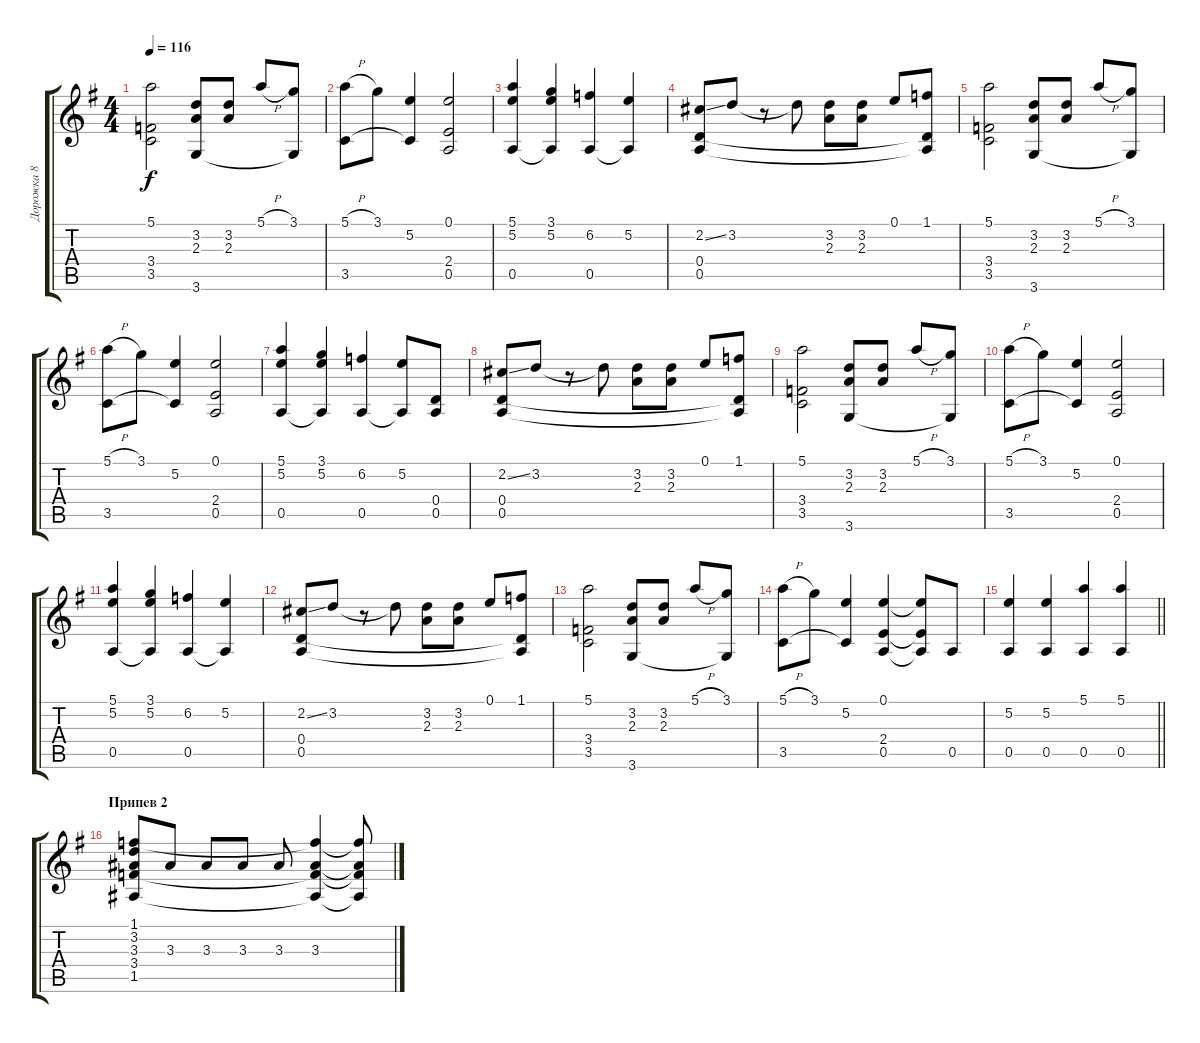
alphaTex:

\track ("Дорожка 8" "Дорожка 8") {instrument acousticguitarsteel}
\staff {score tabs}
\tuning (E4 B3 G3 D3 A2 E2) {hide}
\ts (4 4)
\tempo 116
\clef g2
\ks eminor
(5.1 3.4 3.5).2{dy f} (3.2 2.3 3.6).8 (3.2 2.3).8 5.1{h}.8 (3.1 3.6{t}).8 |
(5.1{h} 3.5).8 3.1.8 (5.2 3.5{t}).4 (0.1 2.4 0.5).2 |
(5.1 5.2 0.5).4 (3.1 5.2 0.5{t}).4 (6.2 0.5).4 (5.2 0.5{t}).4 |
(2.2{ss} 0.4 0.5).8 3.2.8 r.8 3.2{t}.8 (3.2 2.3).8 (3.2 2.3).8 0.1.8 (1.1 0.4{t} 0.5{t}).8 |
(5.1 3.4 3.5).2 (3.2 2.3 3.6).8 (3.2 2.3).8 5.1{h}.8 (3.1 3.6{t}).8 |
(5.1{h} 3.5).8 3.1.8 (5.2 3.5{t}).4 (0.1 2.4 0.5).2 |
(5.1 5.2 0.5).4 (3.1 5.2 0.5{t}).4 (6.2 0.5).4 (5.2 0.5{t}).8 (0.4 0.5).8 |
(2.2{ss} 0.4 0.5).8 3.2.8 r.8 3.2{t}.8 (3.2 2.3).8 (3.2 2.3).8 0.1.8 (1.1 0.4{t} 0.5{t}).8 |
(5.1 3.4 3.5).2 (3.2 2.3 3.6).8 (3.2 2.3).8 5.1{h}.8 (3.1 3.6{t}).8 |
(5.1{h} 3.5).8 3.1.8 (5.2 3.5{t}).4 (0.1 2.4 0.5).2 |
(5.1 5.2 0.5).4 (3.1 5.2 0.5{t}).4 (6.2 0.5).4 (5.2 0.5{t}).4 |
(2.2{ss} 0.4 0.5).8 3.2.8 r.8 3.2{t}.8 (3.2 2.3).8 (3.2 2.3).8 0.1.8 (1.1 0.4{t} 0.5{t}).8 |
(5.1 3.4 3.5).2 (3.2 2.3 3.6).8 (3.2 2.3).8 5.1{h}.8 (3.1 3.6{t}).8 |
(5.1{h} 3.5).8 3.1.8 (5.2 3.5{t}).4 (0.1 2.4 0.5).4 (0.1{t} 2.4{t} 0.5{t}).8 0.5.8 |
\barLineRight lightlight
(5.2 0.5).4 (5.2 0.5).4 (5.1 0.5).4 (5.1 0.5).4 |
\section ("" "Припев 2")
(1.1 3.2 3.3 3.4 1.5).8 3.3.8 3.3.8 3.3.8 3.3.8 (1.1{t} 3.3 3.4{t} 1.5{t}).4 (1.1{t} 3.3{t} 3.4{t} 1.5{t}).8
